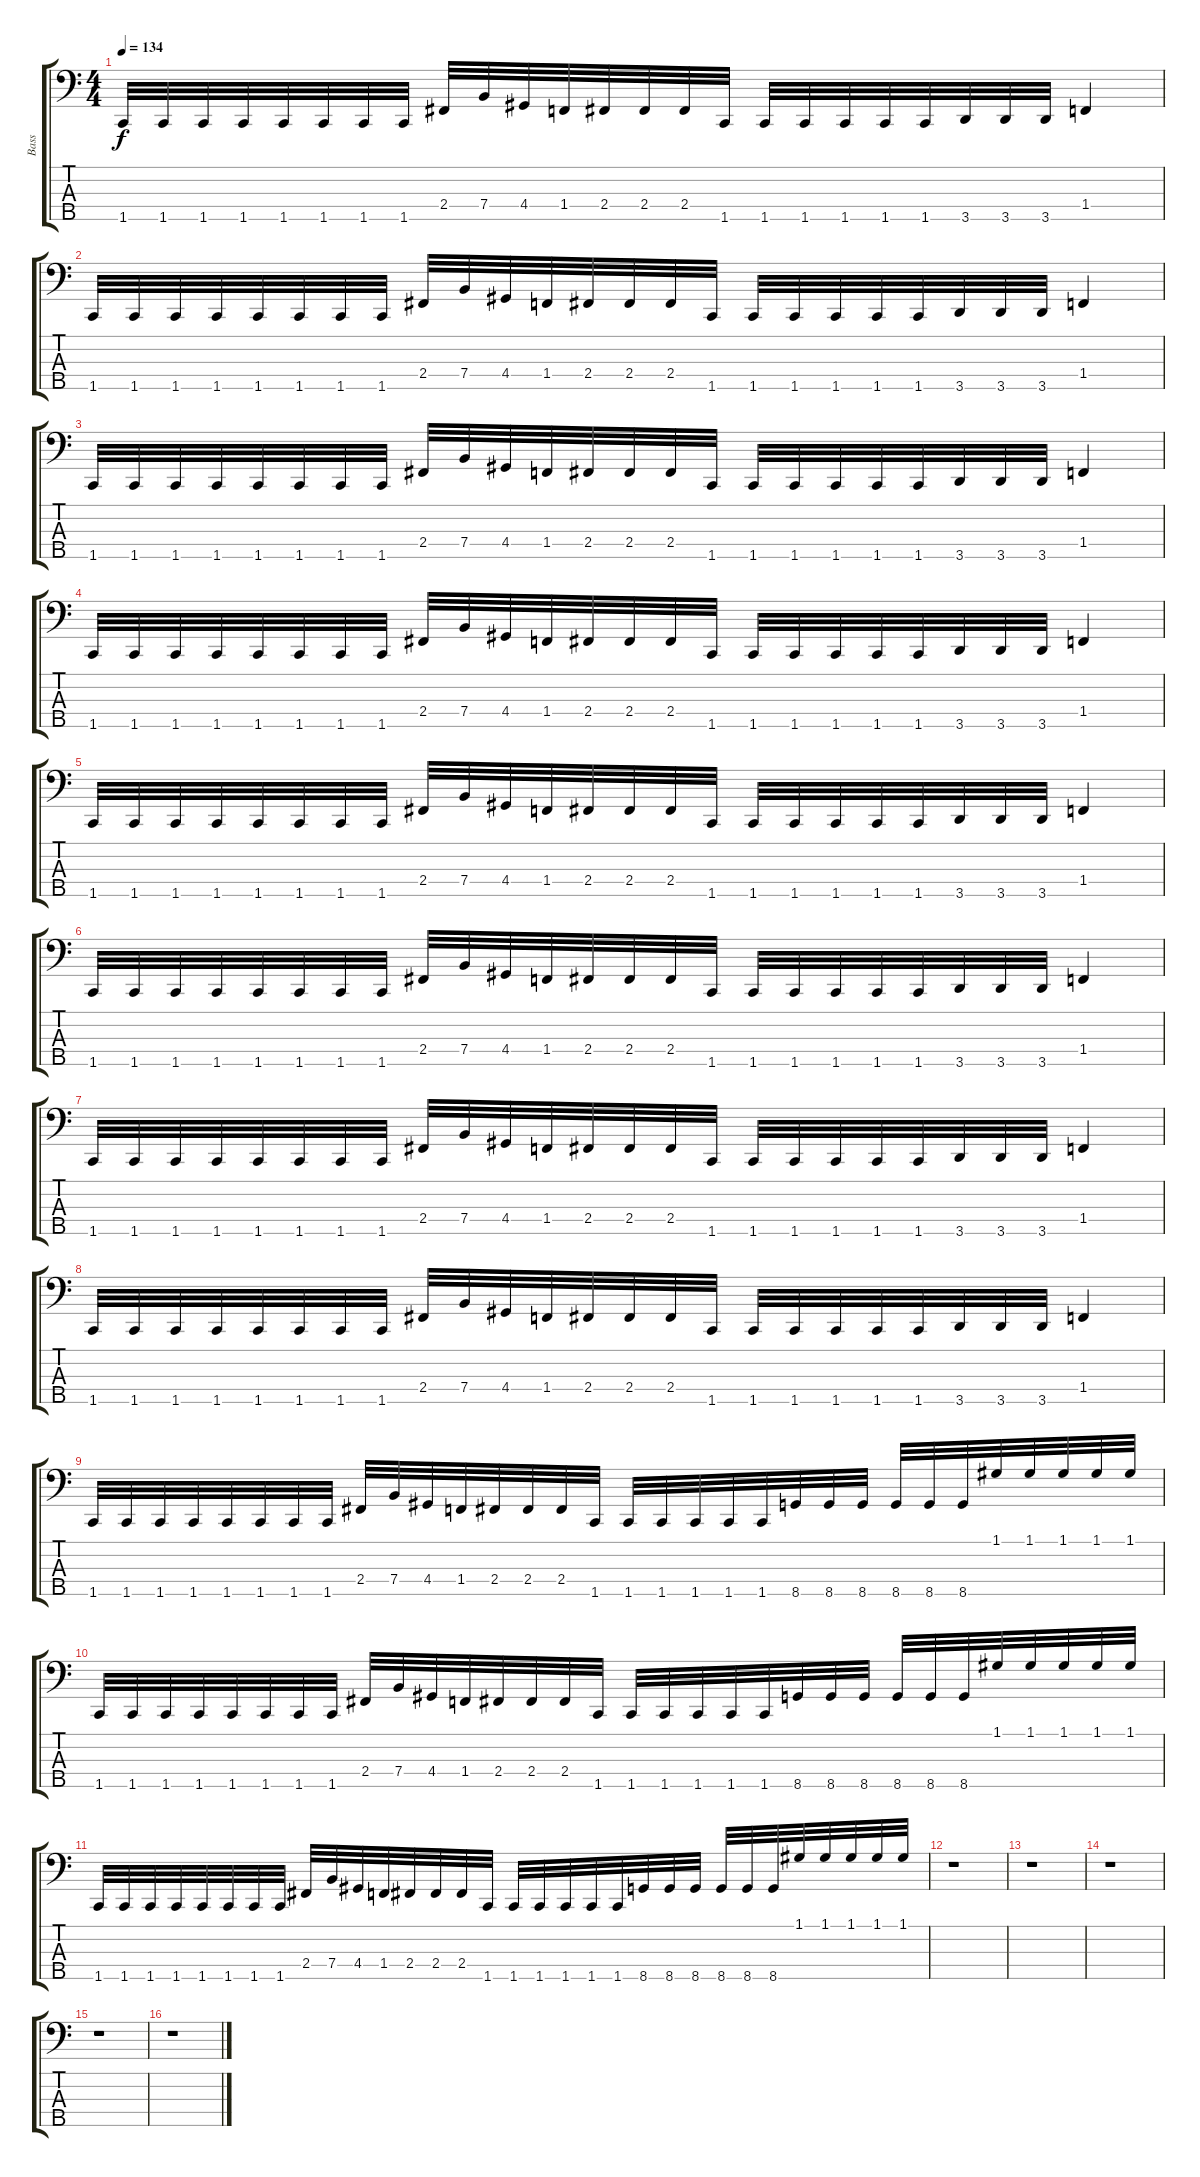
\track ("Bass" "Bass") {instrument acousticguitarnylon}
\staff {score tabs}
\tuning (G2 D2 A1 E1 B0) {hide}
\ts (4 4)
\tempo 134
\clef f4
\ks c
1.5.32{dy f} 1.5.32 1.5.32 1.5.32 1.5.32 1.5.32 1.5.32 1.5.32 2.4.32 7.4.32 4.4.32 1.4.32 2.4.32 2.4.32 2.4.32 1.5.32 1.5.32 1.5.32 1.5.32 1.5.32 1.5.32 3.5.32 3.5.32 3.5.32 1.4.4 |
1.5.32 1.5.32 1.5.32 1.5.32 1.5.32 1.5.32 1.5.32 1.5.32 2.4.32 7.4.32 4.4.32 1.4.32 2.4.32 2.4.32 2.4.32 1.5.32 1.5.32 1.5.32 1.5.32 1.5.32 1.5.32 3.5.32 3.5.32 3.5.32 1.4.4 |
1.5.32 1.5.32 1.5.32 1.5.32 1.5.32 1.5.32 1.5.32 1.5.32 2.4.32 7.4.32 4.4.32 1.4.32 2.4.32 2.4.32 2.4.32 1.5.32 1.5.32 1.5.32 1.5.32 1.5.32 1.5.32 3.5.32 3.5.32 3.5.32 1.4.4 |
1.5.32 1.5.32 1.5.32 1.5.32 1.5.32 1.5.32 1.5.32 1.5.32 2.4.32 7.4.32 4.4.32 1.4.32 2.4.32 2.4.32 2.4.32 1.5.32 1.5.32 1.5.32 1.5.32 1.5.32 1.5.32 3.5.32 3.5.32 3.5.32 1.4.4 |
1.5.32 1.5.32 1.5.32 1.5.32 1.5.32 1.5.32 1.5.32 1.5.32 2.4.32 7.4.32 4.4.32 1.4.32 2.4.32 2.4.32 2.4.32 1.5.32 1.5.32 1.5.32 1.5.32 1.5.32 1.5.32 3.5.32 3.5.32 3.5.32 1.4.4 |
1.5.32 1.5.32 1.5.32 1.5.32 1.5.32 1.5.32 1.5.32 1.5.32 2.4.32 7.4.32 4.4.32 1.4.32 2.4.32 2.4.32 2.4.32 1.5.32 1.5.32 1.5.32 1.5.32 1.5.32 1.5.32 3.5.32 3.5.32 3.5.32 1.4.4 |
1.5.32 1.5.32 1.5.32 1.5.32 1.5.32 1.5.32 1.5.32 1.5.32 2.4.32 7.4.32 4.4.32 1.4.32 2.4.32 2.4.32 2.4.32 1.5.32 1.5.32 1.5.32 1.5.32 1.5.32 1.5.32 3.5.32 3.5.32 3.5.32 1.4.4 |
1.5.32 1.5.32 1.5.32 1.5.32 1.5.32 1.5.32 1.5.32 1.5.32 2.4.32 7.4.32 4.4.32 1.4.32 2.4.32 2.4.32 2.4.32 1.5.32 1.5.32 1.5.32 1.5.32 1.5.32 1.5.32 3.5.32 3.5.32 3.5.32 1.4.4 |
1.5.32 1.5.32 1.5.32 1.5.32 1.5.32 1.5.32 1.5.32 1.5.32 2.4.32 7.4.32 4.4.32 1.4.32 2.4.32 2.4.32 2.4.32 1.5.32 1.5.32 1.5.32 1.5.32 1.5.32 1.5.32 8.5.32 8.5.32 8.5.32 8.5.32 8.5.32 8.5.32 1.1.32 1.1.32 1.1.32 1.1.32 1.1.32 |
1.5.32 1.5.32 1.5.32 1.5.32 1.5.32 1.5.32 1.5.32 1.5.32 2.4.32 7.4.32 4.4.32 1.4.32 2.4.32 2.4.32 2.4.32 1.5.32 1.5.32 1.5.32 1.5.32 1.5.32 1.5.32 8.5.32 8.5.32 8.5.32 8.5.32 8.5.32 8.5.32 1.1.32 1.1.32 1.1.32 1.1.32 1.1.32 |
1.5.32 1.5.32 1.5.32 1.5.32 1.5.32 1.5.32 1.5.32 1.5.32 2.4.32 7.4.32 4.4.32 1.4.32 2.4.32 2.4.32 2.4.32 1.5.32 1.5.32 1.5.32 1.5.32 1.5.32 1.5.32 8.5.32 8.5.32 8.5.32 8.5.32 8.5.32 8.5.32 1.1.32 1.1.32 1.1.32 1.1.32 1.1.32 |
r.1 |
r.1 |
r.1 |
r.1 |
r.1
